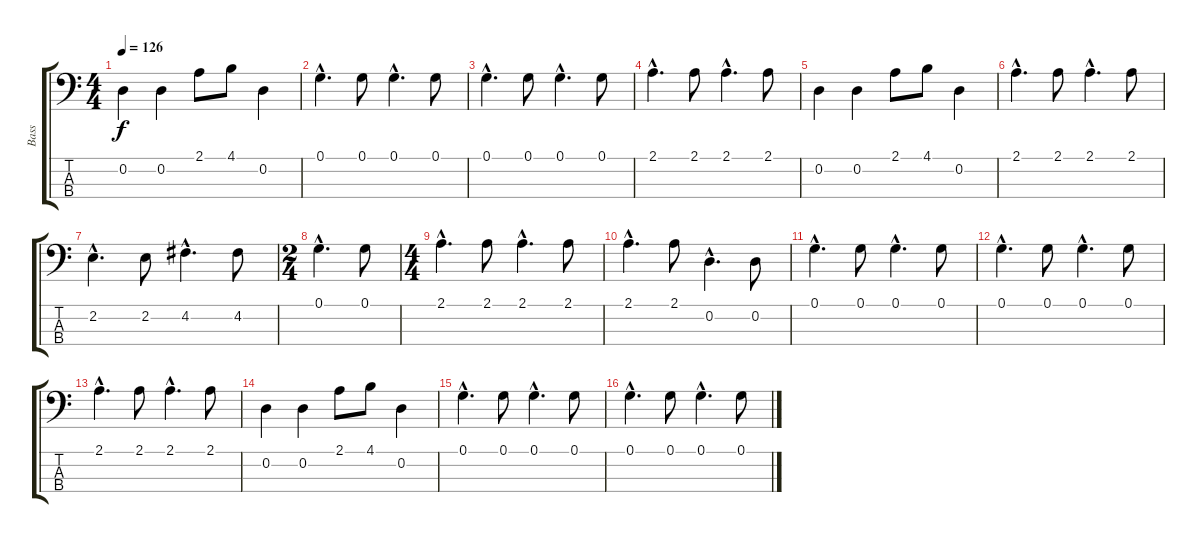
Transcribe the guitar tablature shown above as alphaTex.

\track ("Bass" "Bass") {instrument electricbassfinger}
\staff {score tabs}
\tuning (G2 D2 A1 E1) {hide}
\ts (4 4)
\tempo 126
\clef f4
\ks c
0.2.4{dy f} 0.2.4 2.1.8 4.1.8 0.2.4 |
0.1{hac}.4{d} 0.1.8 0.1{hac}.4{d} 0.1.8 |
0.1{hac}.4{d} 0.1.8 0.1{hac}.4{d} 0.1.8 |
2.1{hac}.4{d} 2.1.8 2.1{hac}.4{d} 2.1.8 |
0.2.4 0.2.4 2.1.8 4.1.8 0.2.4 |
2.1{hac}.4{d} 2.1.8 2.1{hac}.4{d} 2.1.8 |
2.2{hac}.4{d} 2.2.8 4.2{hac}.4{d} 4.2.8 |
\ts (2 4)
0.1{hac}.4{d} 0.1.8 |
\ts (4 4)
2.1{hac}.4{d} 2.1.8 2.1{hac}.4{d} 2.1.8 |
2.1{hac}.4{d} 2.1.8 0.2{hac}.4{d} 0.2.8 |
0.1{hac}.4{d} 0.1.8 0.1{hac}.4{d} 0.1.8 |
0.1{hac}.4{d} 0.1.8 0.1{hac}.4{d} 0.1.8 |
2.1{hac}.4{d} 2.1.8 2.1{hac}.4{d} 2.1.8 |
0.2.4 0.2.4 2.1.8 4.1.8 0.2.4 |
0.1{hac}.4{d} 0.1.8 0.1{hac}.4{d} 0.1.8 |
0.1{hac}.4{d} 0.1.8 0.1{hac}.4{d} 0.1.8
